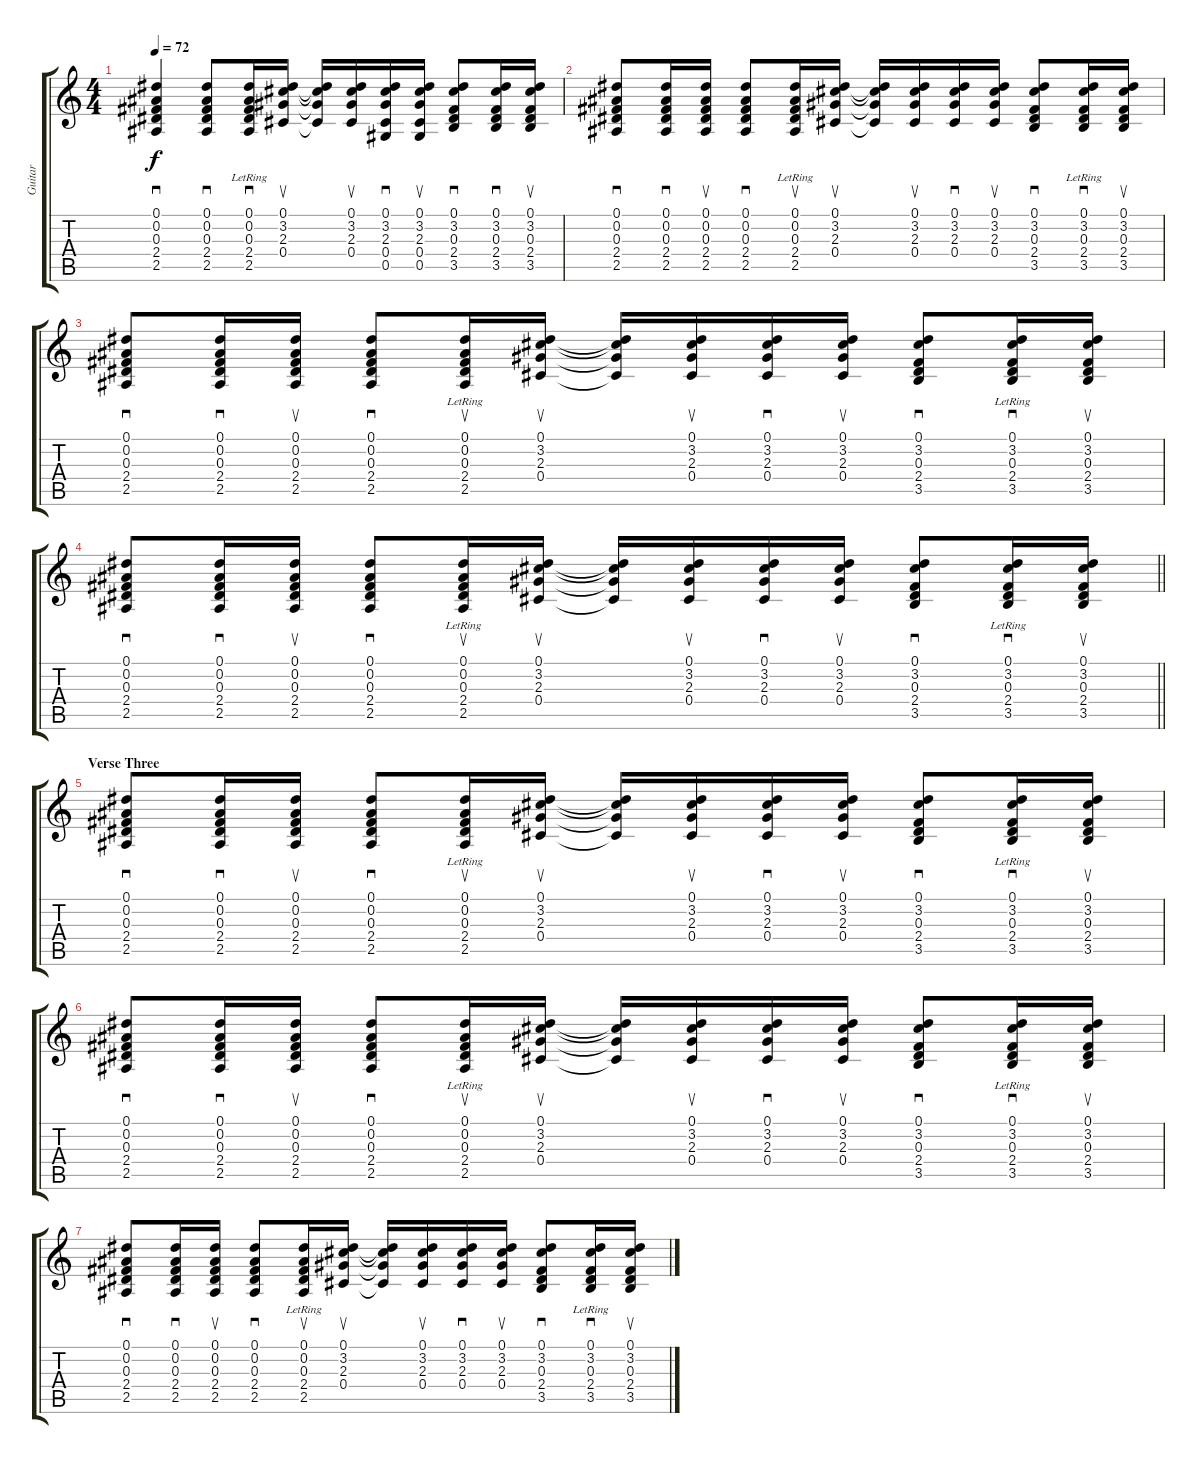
\track ("Guitar" "Guitar") {instrument acousticguitarsteel}
\staff {score tabs}
\tuning (Eb4 Bb3 Gb3 Db3 Ab2 Eb2) {hide}
\ts (4 4)
\tempo 72
\clef g2
\ks c
(0.1 0.2 0.3 2.4 2.5).4{sd dy f} (0.1 0.2 0.3 2.4 2.5).8{sd} (0.1 0.2 0.3 2.4 2.5{lr}).16{sd} (0.1 3.2 2.3 0.4).16{su} (0.1{t} 3.2{t} 2.3{t} 0.4{t}).16 (0.1 3.2 2.3 0.4).16{su} (0.1 3.2 2.3 0.4 0.5).16{sd} (0.1 3.2 2.3 0.4 0.5).16{su} (0.1 3.2 0.3 2.4 3.5).8{sd} (0.1 3.2 0.3 2.4 3.5).16{sd} (0.1 3.2 0.3 2.4 3.5).16{su} |
(0.1 0.2 0.3 2.4 2.5).8{sd} (0.1 0.2 0.3 2.4 2.5).16{sd} (0.1 0.2 0.3 2.4 2.5).16{su} (0.1 0.2 0.3 2.4 2.5).8{sd} (0.1 0.2 0.3 2.4 2.5{lr}).16{su} (0.1 3.2 2.3 0.4).16{su} (0.1{t} 3.2{t} 2.3{t} 0.4{t}).16 (0.1 3.2 2.3 0.4).16{su} (0.1 3.2 2.3 0.4).16{sd} (0.1 3.2 2.3 0.4).16{su} (0.1 3.2 0.3 2.4 3.5).8{sd} (0.1{lr} 3.2 0.3 2.4 3.5).16{sd} (0.1 3.2 0.3 2.4 3.5).16{su} |
(0.1 0.2 0.3 2.4 2.5).8{sd} (0.1 0.2 0.3 2.4 2.5).16{sd} (0.1 0.2 0.3 2.4 2.5).16{su} (0.1 0.2 0.3 2.4 2.5).8{sd} (0.1 0.2 0.3 2.4 2.5{lr}).16{su} (0.1 3.2 2.3 0.4).16{su} (0.1{t} 3.2{t} 2.3{t} 0.4{t}).16 (0.1 3.2 2.3 0.4).16{su} (0.1 3.2 2.3 0.4).16{sd} (0.1 3.2 2.3 0.4).16{su} (0.1 3.2 0.3 2.4 3.5).8{sd} (0.1{lr} 3.2 0.3 2.4 3.5).16{sd} (0.1 3.2 0.3 2.4 3.5).16{su} |
\barLineRight lightlight
(0.1 0.2 0.3 2.4 2.5).8{sd} (0.1 0.2 0.3 2.4 2.5).16{sd} (0.1 0.2 0.3 2.4 2.5).16{su} (0.1 0.2 0.3 2.4 2.5).8{sd} (0.1 0.2 0.3 2.4 2.5{lr}).16{su} (0.1 3.2 2.3 0.4).16{su} (0.1{t} 3.2{t} 2.3{t} 0.4{t}).16 (0.1 3.2 2.3 0.4).16{su} (0.1 3.2 2.3 0.4).16{sd} (0.1 3.2 2.3 0.4).16{su} (0.1 3.2 0.3 2.4 3.5).8{sd} (0.1{lr} 3.2 0.3 2.4 3.5).16{sd} (0.1 3.2 0.3 2.4 3.5).16{su} |
\section ("" "Verse Three")
(0.1 0.2 0.3 2.4 2.5).8{sd} (0.1 0.2 0.3 2.4 2.5).16{sd} (0.1 0.2 0.3 2.4 2.5).16{su} (0.1 0.2 0.3 2.4 2.5).8{sd} (0.1 0.2 0.3 2.4 2.5{lr}).16{su} (0.1 3.2 2.3 0.4).16{su} (0.1{t} 3.2{t} 2.3{t} 0.4{t}).16 (0.1 3.2 2.3 0.4).16{su} (0.1 3.2 2.3 0.4).16{sd} (0.1 3.2 2.3 0.4).16{su} (0.1 3.2 0.3 2.4 3.5).8{sd} (0.1{lr} 3.2 0.3 2.4 3.5).16{sd} (0.1 3.2 0.3 2.4 3.5).16{su} |
(0.1 0.2 0.3 2.4 2.5).8{sd} (0.1 0.2 0.3 2.4 2.5).16{sd} (0.1 0.2 0.3 2.4 2.5).16{su} (0.1 0.2 0.3 2.4 2.5).8{sd} (0.1 0.2 0.3 2.4 2.5{lr}).16{su} (0.1 3.2 2.3 0.4).16{su} (0.1{t} 3.2{t} 2.3{t} 0.4{t}).16 (0.1 3.2 2.3 0.4).16{su} (0.1 3.2 2.3 0.4).16{sd} (0.1 3.2 2.3 0.4).16{su} (0.1 3.2 0.3 2.4 3.5).8{sd} (0.1{lr} 3.2 0.3 2.4 3.5).16{sd} (0.1 3.2 0.3 2.4 3.5).16{su} |
(0.1 0.2 0.3 2.4 2.5).8{sd} (0.1 0.2 0.3 2.4 2.5).16{sd} (0.1 0.2 0.3 2.4 2.5).16{su} (0.1 0.2 0.3 2.4 2.5).8{sd} (0.1 0.2 0.3 2.4 2.5{lr}).16{su} (0.1 3.2 2.3 0.4).16{su} (0.1{t} 3.2{t} 2.3{t} 0.4{t}).16 (0.1 3.2 2.3 0.4).16{su} (0.1 3.2 2.3 0.4).16{sd} (0.1 3.2 2.3 0.4).16{su} (0.1 3.2 0.3 2.4 3.5).8{sd} (0.1{lr} 3.2 0.3 2.4 3.5).16{sd} (0.1 3.2 0.3 2.4 3.5).16{su}
